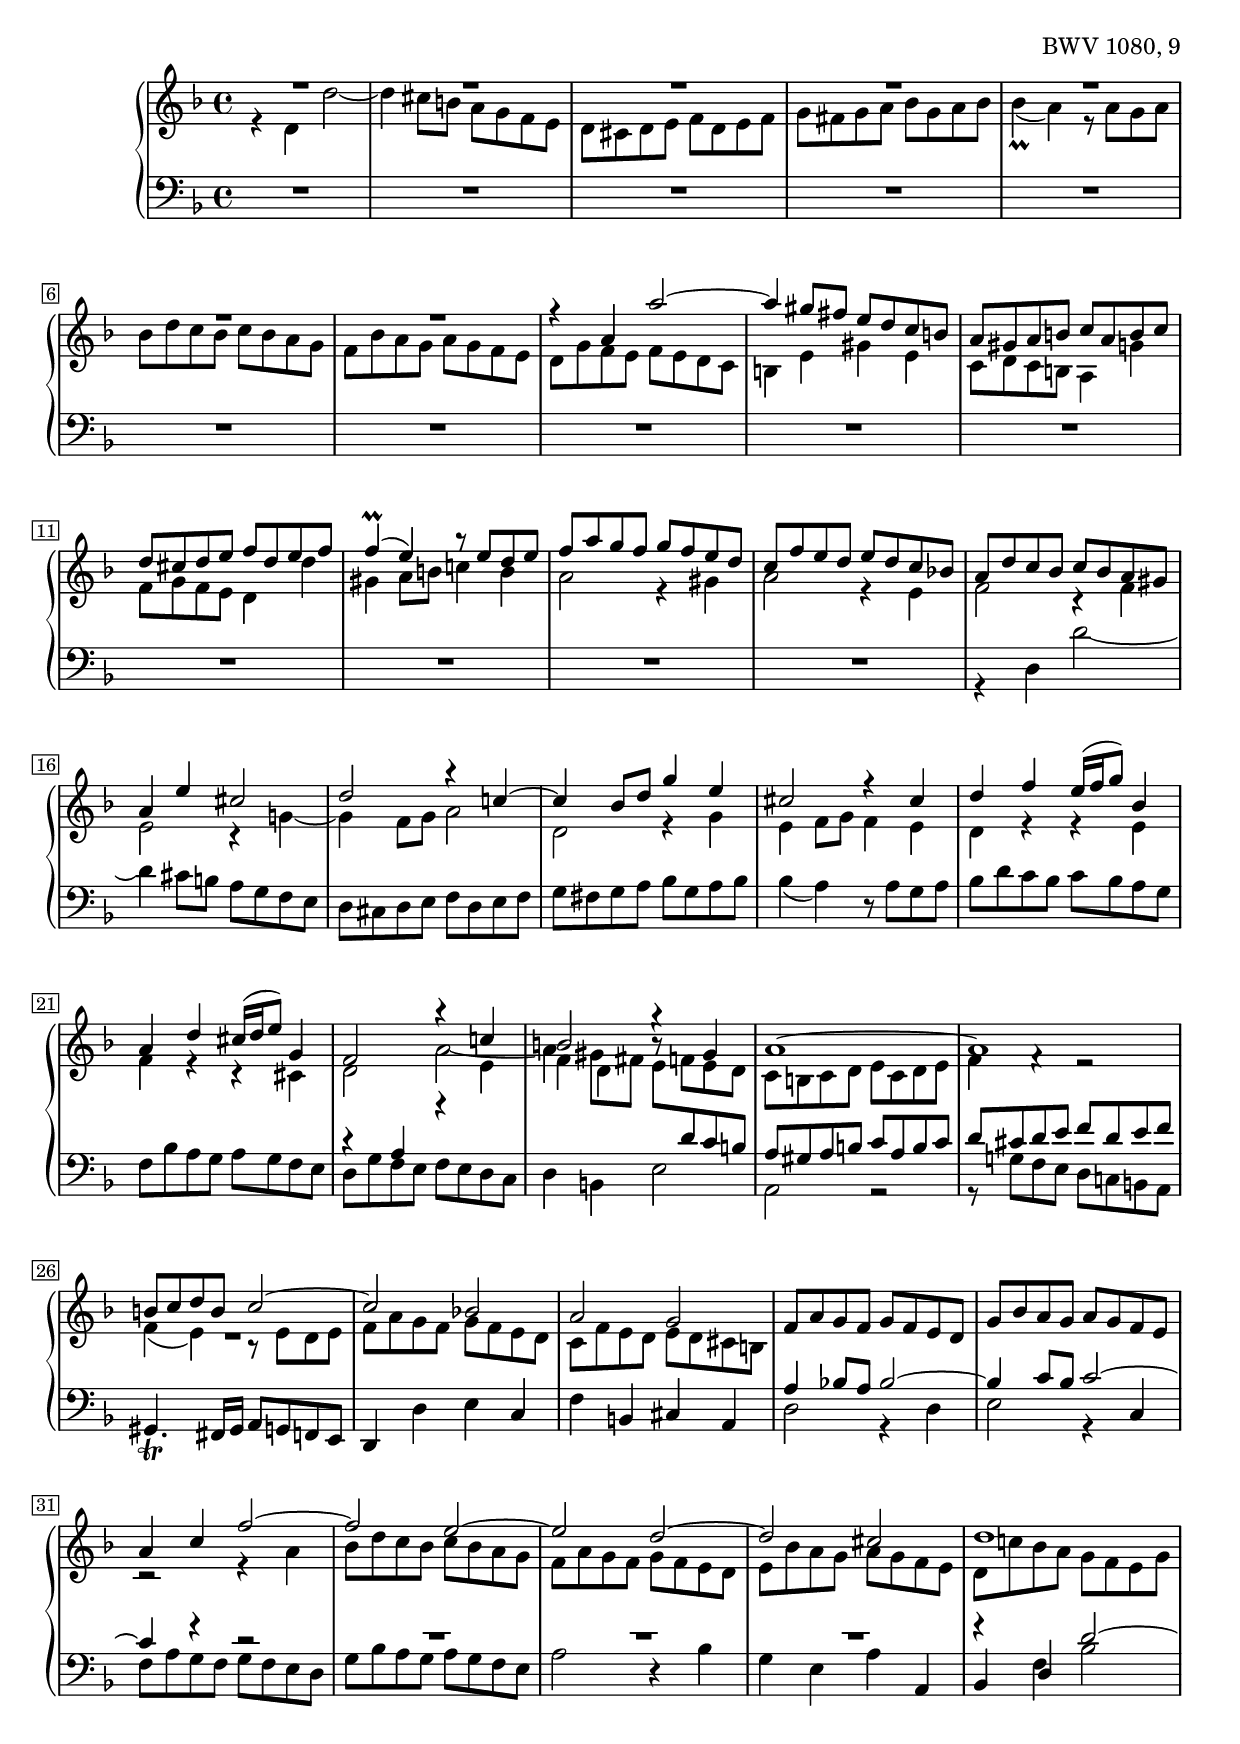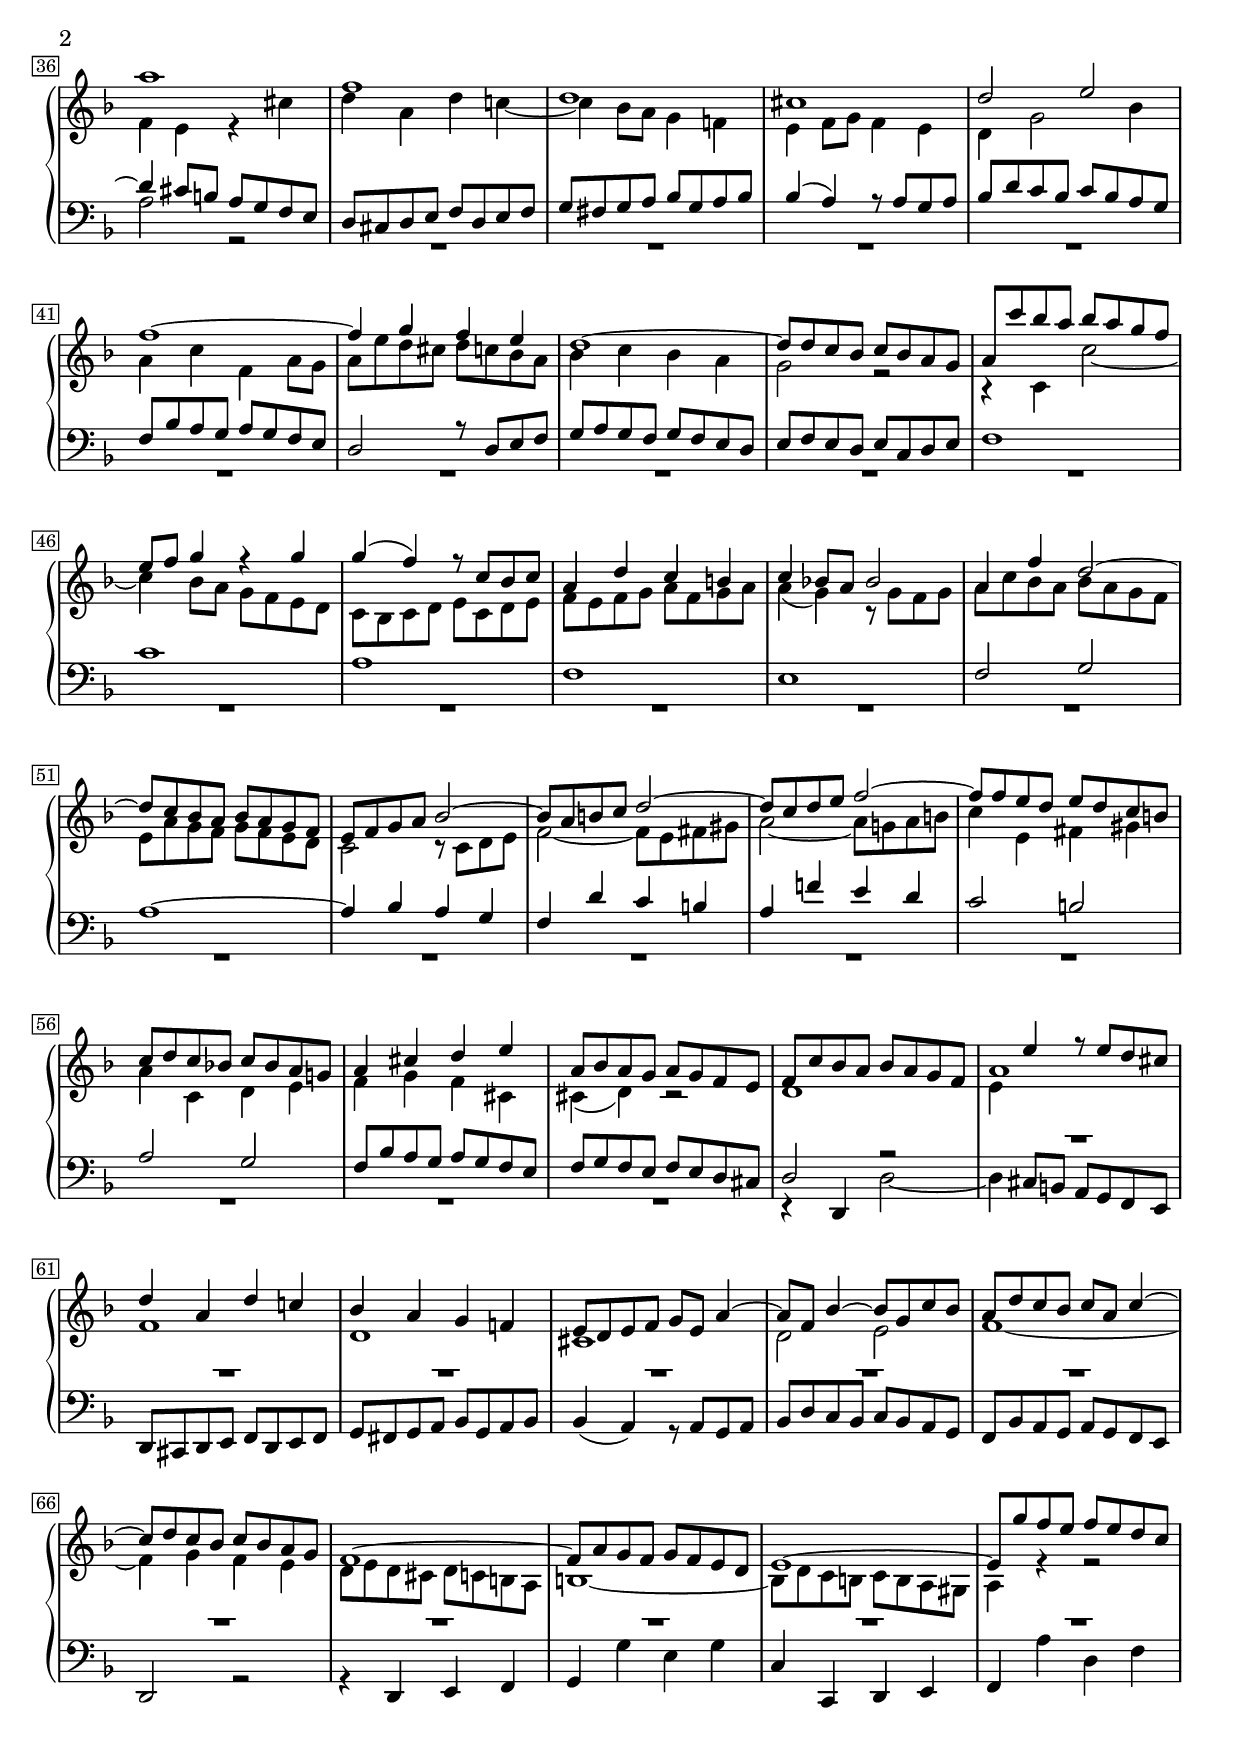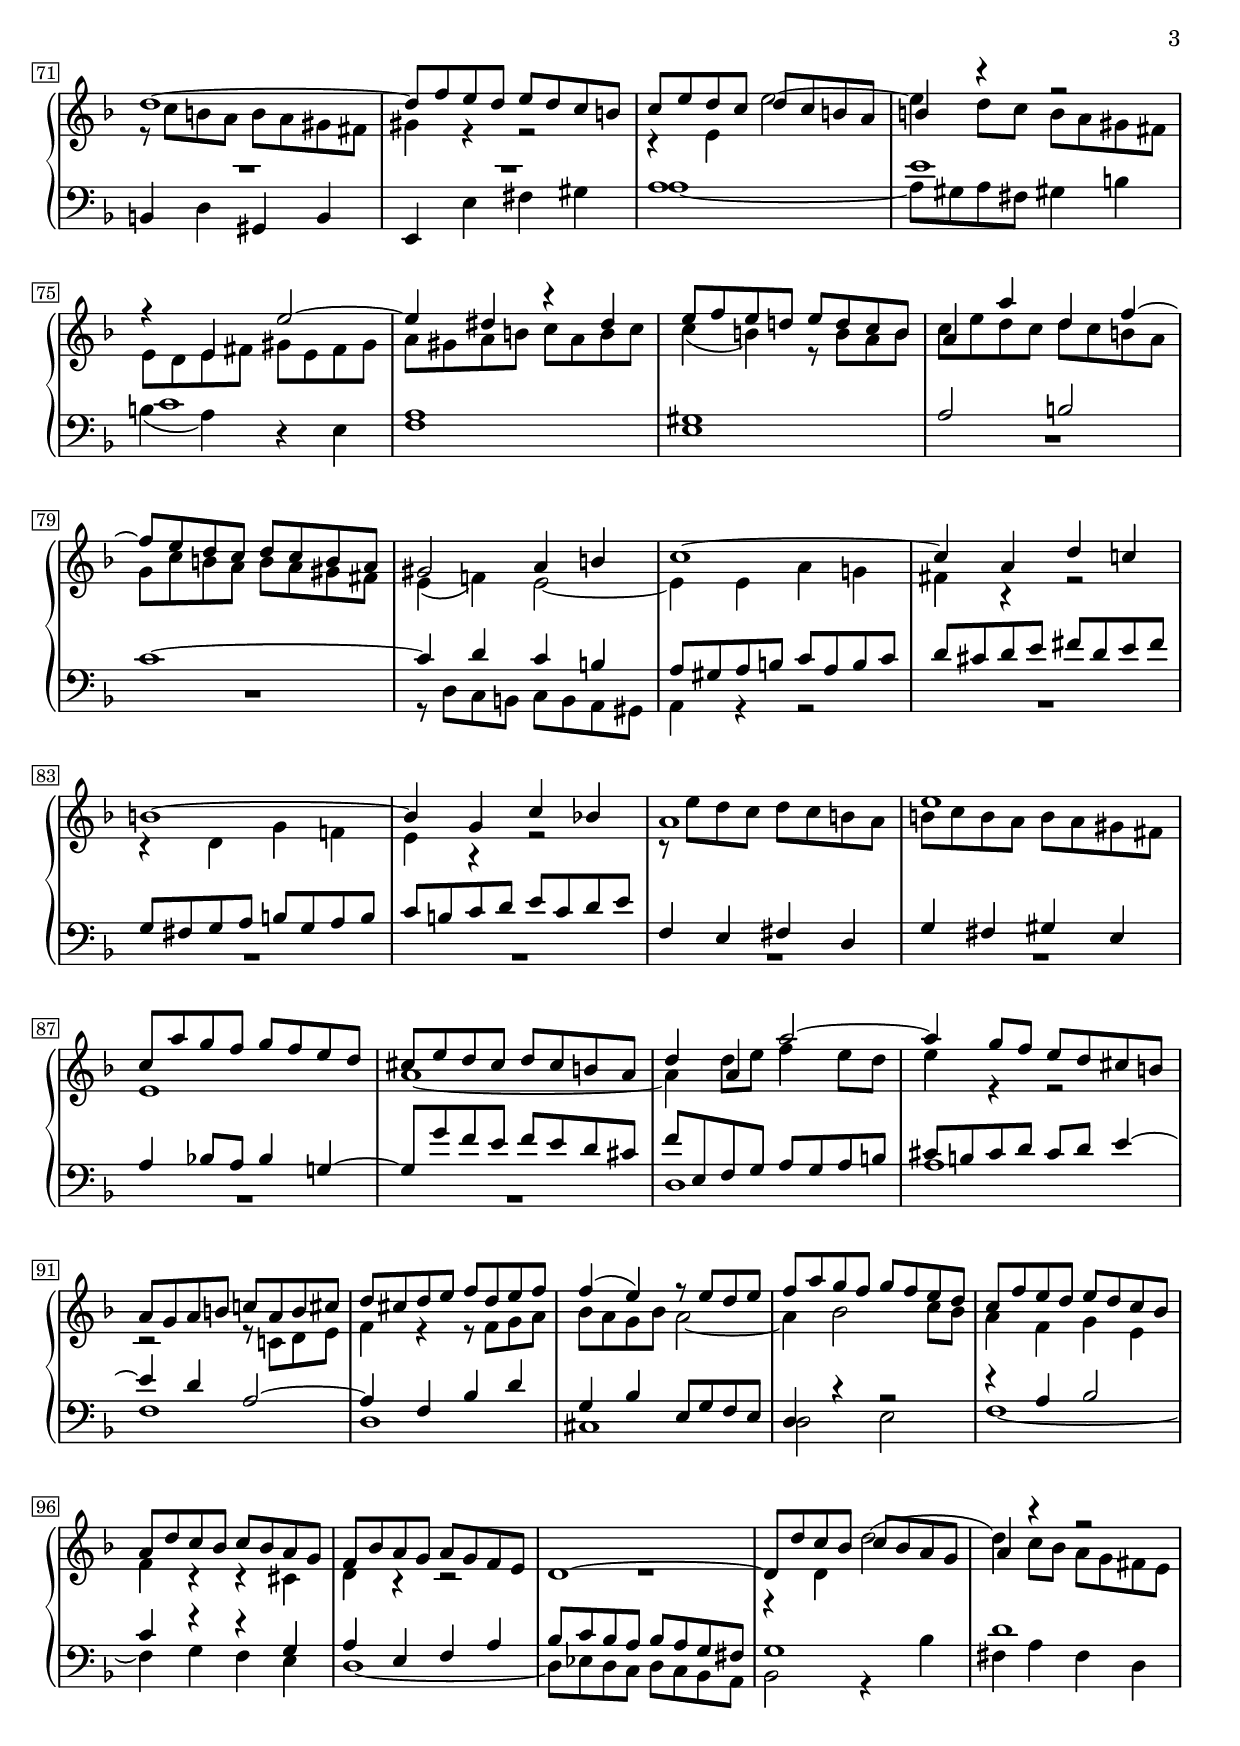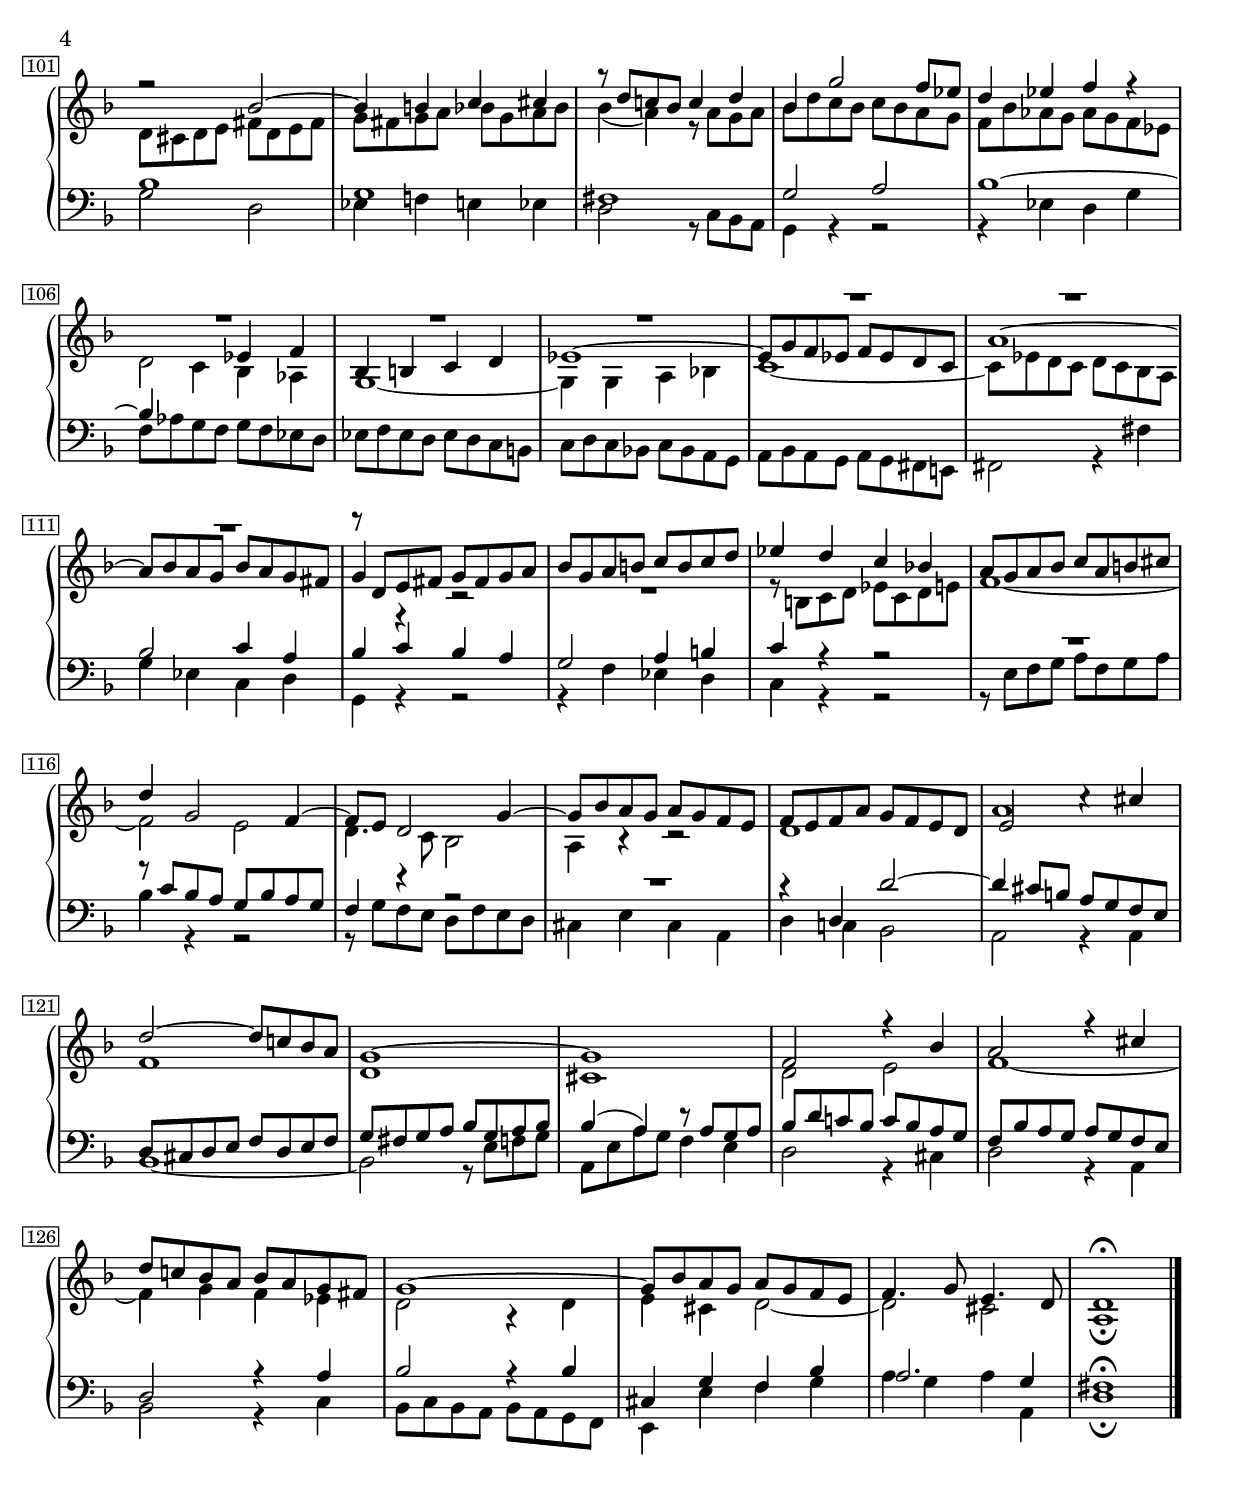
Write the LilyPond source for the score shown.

Global = {
  \key d \minor
  \time 4/4
  \include "../global.ly"
}

Sopran = \context Voice = "one" \relative c'' {
  \voiceOne
  | R1*7
  | r4 a a'2~
  | a4 gis8 fis e d c b
  %10
  | a gis a b c a b c
  | d cis d e f d e f
  | f4\prall( e) r8 e d e
  | f a g f g f e d
  | c f e d e d c bes!
  %15
  | a d c bes c bes a gis
  | a4 e' cis2
  | d r4 c!~
  | c bes8 d g4 e
  | cis2 r4 cis
  %20
  | d f e16( f g8) bes,4
  | a d cis16( d e8) g,4
  | f2 r4 c'
  | b2 g'4\rest gis,
  | a1~
  %25
  | a
  | b8 c d b c2~
  | c bes!
  | a g
  | f8 a g f g f e d
  %30
  | g bes a g a g f e
  | a4 c f2~
  | f e~
  | e d~
  | d cis
  %35
  | d1
  | a'
  | f
  | d
  | cis
  %40
  | d2 e
  | f1~
  | f4 g f e
  | d1~
  | d8 d c bes c bes a g
  %45
  | a c' bes a bes a g f
  | e f g4 r g
  | g( f) r8 c bes c
  | a4 d c b
  | c bes!8 a bes2
  %50
  | a4 f' d2~
  | d8 c bes a bes a g f
  | e f g a bes2~
  | bes8 a b c d2~
  | d8 c d e f2~
  %55
  | f8 f e d e d c b
  | c d c bes! c bes a g
  | a4 cis d e
  | a,8 bes a g a g f e
  | f c' bes a bes a g f
  %60
  | \once\stemDown e4 e' r8 e d cis
  | d4 a d c!
  | bes a g f
  | e8 d e f g e a4~
  | a8 f bes4~ bes8 g c bes
  %65
  | a d c bes c a c4~
  | c8 d c bes c bes a g
  | f1~
  | f8 a g f g f e d
  | e1~
  %70
  | e8 g' f e f e d c
  | d1~
  | d8 f e d e d c b
  | c e d c d c b a
  | b4 r r2
  %75
  | r4 e, e'2~
  | e4 dis r dis
  | e8 f e d! e d c b
  | a4 a' d, f~
  | f8 e d c d c b a
  %80
  | gis2 a4 b
  | c1~
  | c4 a d c
  | b1~
  | b4 g c bes
  %85
  | a1
  | e'
  | c8 a' g f g f e d
  | cis e d cis d cis b a
  | d4 a a'2~
  %90
  | a4 g8 f e d cis b
  | a g a b c a b cis
  | d cis d e f d e f
  | f4( e) r8 e d e
  | f a g f g f e d
  %95
  | c f e d e d c bes
  | a d c bes c bes a g
  | f bes a g a g f e
  | d1~
  | d8 d' c bes c bes a g
  %100
  | a4 r r2
  | r bes~
  | bes4 b c cis
  | r8 d c! bes c4 d
  | bes g'2 f8 ees
  %105
  | d4 ees f r
  | R1*3
  | \override MultiMeasureRest.staff-position = #6
    R1*3
  | r8 d, e fis g fis g a
  | bes g a b c b c d
  | ees4 d c bes!
  %115
  | a8 g a bes c a b cis
  | d4 g,2 f4~
  | f8 e d2 g4~
  | g8 bes a g a g f e
  | f e f a g f e d
  %120
  | \once\override NoteColumn.force-hshift = #0.2
    e2
    c'4\rest cis
  | d2~ d8 c! bes a
  | g1~
  | g
  | f2 r4 bes
  %125
  | a2 r4 cis
  | d8 c! bes a bes a g fis
  | g1~
  | g8 bes a g a g f e
  | f4. g8 e4. d8
  %130
  | d1\fermata
}

Alto = \context Voice = "two" \relative c' {
  \voiceTwo
  %1
  | r4 d d'2~
  | d4 cis8 b a g f e
  | d cis d e f d e f
  | g fis g a bes g a bes
  %5
  | bes4\prall( a) r8 a g a
  | bes d c bes c bes a g
  | f bes a g a g f e
  | d g f e f e d c
  | b4 e gis e
  %10
  | c8 d c b a4 g'
  | f8 g f e d4 d'
  | gis, a8 b c4 b
  | a2 r4 gis
  | a2 r4 e
  %15
  | f2 r4 f
  | e2 r4 g~
  | g f8 g a2
  | d, r4 g
  | e f8 g f4 e
  %20
  | d r r e
  | f r r cis
  | d2 r4 e
  | f d b'8\rest f e d
  | c b c d e c d e
  %25
  | f4 f4\rest e2\rest
  %--
  | R1 s1*4
  | r2 r4 a
  | bes8 d c bes c bes a g
  | f a g f g f e d
  | e bes' a g a g f e
  %35
  | d c' bes a g f e g
  | f4 e r cis'
  | d a d c!~
  | c bes8 a g4 f
  | e f8 g f4 e
  %40
  | d g2 bes4
  | a c f, a8 g
  | a e' d cis d c bes a
  | bes4 c bes a
  | g2 r
  %45
  | r4 c, c'2~
  | c4 bes8 a g f e d
  | c bes c d e c d e
  | f e f g a f g a
  | a4( g) r8 g f g
  %50
  | a c bes a bes a g f
  | e a g f g f e d
  | c2 r8 c d e
  | f2~ f8 e fis gis
  | a2~ a8 g! a b
  %55
  | c4 e, fis gis
  | a c, d e
  | f g f cis
  | cis( d) r2
  | d1
  %60
  | a'
  | f
  | d
  | cis
  | d2 e
  %65
  | f1~
  | f4 g f e
  | d8 e d cis d c b a
  | b1~
  | b8 d c b c b a gis
  %70
  | a4 r r2
  | r8 c' b a b a gis fis
  | gis4 r r2
  | r4 e
    \shape #'((0 . 0) (0 . 0) (0 . -0.4) (0 . -0.2)) Tie
    e'2^~
  | e4 d8 c b a gis fis
  %75
  | e d e fis gis e fis gis
  | a gis a b c a b c
  | c4( b) r8 b a b
  | c e d c d c b a
  | g c b a b a gis fis
  %80
  | e4( f!) e2~
  | e4 e a g
  | fis r r2
  | r4 d g f
  | e r r2
  %85
  | r8 e' d c d c b a
  | b c b a b a gis fis
  | e1
  | a~
  | a4 d8 e f4 e8 d
  %90
  | e4 r r2
  | r r8 c, d e
  | f4 r r8 f g a
  | bes a g bes a2~
  | a4 bes2 c8 bes
  %95
  | a4 f g e
  | f r r cis
  | d r r2
  | R1
  | r4 d
    \shape #'((0 . 0) (0 . 1) (0 . 1) (-0.5 . 0)) Tie
    d'2^~
  %100
  | d4 c8 bes a g fis e
  | d cis d e fis d e fis
  | g fis g a bes g a bes
  | bes4( a) r8 a g a
  | bes d c bes c bes a g
  %105
  | f bes aes g aes g f ees
  | d2 \stemUp ees4 f
  | bes, b c d
  | ees1^~
  | ees8[ g f ees] f[ ees d c]
  %110
  | a'1^~
  | a8 bes a g bes a g fis
  | g4 r r2
  | R1
  | r8 \stemDown b, c d ees c d e
  %115
  | f1~
  | f2 e
  | d4. c8 bes2
  | a4 r r2
  | d1
  %120
  | a'
  | f
  | d
  | cis
  | d2 e
  %125
  | f1~
  | f4 g f ees
  | d2 r4 d
  | e cis d2~
  | d cis
  %130
  | a1\fermata
}

Tenor = \context Voice = "three" \relative c' {
  \voiceThree
  | \override MultiMeasureRest.staff-position = #0
    R1*14
  %15
  | s1*7
  | r4 a
    \change Staff = "upper"
    \stemDown\tieDown
    \shape #'((0.5 . 1.1) (0 . 1.2) (0 . 1.2) (-0.5 . 0.5)) Tie
    a'2~
  | a4 gis8 fis e
    \change Staff = "lower"
    \stemUp\tieUp
    d c b
  | a gis a b c a b c
  %25
  | d cis d e f d e f
  | \change Staff = "upper"
    \stemDown\tieDown
    f4_( e) b8\rest e d e
  | f a g f g f e d
  | c f e d e d cis b
  | \change Staff = "lower"
    \stemUp\tieUp
    a4 bes!8 a bes2~
  %30
  | bes4 c8 bes c2~
  | c4 r r2
  %--
  | \override MultiMeasureRest.staff-position = #6
    R1*3
  %35
  | r4 d, d'2~
  | d4 cis8 b a g f e
  | d cis d e f d e f
  | g fis g a bes g a bes
  | bes4( a) r8 a g a
  %40
  | bes d c bes c bes a g
  | f bes a g a g f e
  | d2 r8 d e f
  | g a g f g f e d
  | e f e d e c d e
  %45
  | f1
  | c'
  | a
  | f
  | e
  %50
  | f2 g
  | a1~
  | a4 bes a g
  | f d' c b
  | a f' e d
  %55
  | c2 b
  | a g
  | f8 bes a g a g f e
  | f g f e f e d cis
  | d2 r
  %--
  | R1*13
  | a'1
  | e'
  %75
  | \once\override NoteColumn.force-hshift = #1.2 c
  | a
  | gis
  | a2 b
  | c1~
  %80
  | c4 d c b
  | a8 gis a b c a b c
  | d cis d e fis d e fis
  | g, fis g a b g a b
  | c b c d e c d e
  %85
  | f,4 e fis d
  | g fis gis e
  | a bes!8 a bes4 g~
  | g8 g' f e f e d cis
  | f e, f g a g a b
  %90
  | cis b cis d cis d e4~
  | e d a2~
  | a4 f bes d
  | g, bes e,8 g f e
  | d4 r r2
  %95
  | r4 a' bes2
  | c4 r r g
  | a e f a
  | bes8 c bes a bes a g fis
  | g1
  %100
  | d'
  | bes
  | g
  | fis
  | g2 a
  %105
  | bes1~
  | bes4
    \change Staff = "upper"
    \stemDown\tieDown
    c bes aes
  | g1~
  | g4 g a bes
  | c1~
  %110
  | c8 ees d c d c bes a
  | \change Staff = "lower"
    \stemUp\tieUp
    bes2 c4 a
  | bes c bes a
  | g2 a4 b
  | c r r2
  %115
  | R1
  | r8 c bes a g bes a g
  | f4 r r2
  | R1
  | r4 d d'2~
  %120
  | d4 cis8 b a g f e
  | d cis d e f d e f
  | g fis g a bes g a bes
  | bes4( a) r8 a g a
  | bes d c bes c bes a g
  %125
  | f bes a g a g f e
  | d2 r4 a'
  | bes2 r4 bes
  | cis, g' f bes
  | a2. g4
  %130
  | fis1\fermata
}

Bass = \context Voice = "four" \relative c {
  \voiceFour
  | s1*14
  %15
  | r4 d d'2~
  | d4 cis8 b a g f e
  | d cis d e f d e f
  | g fis g a bes g a bes
  | bes4( a) d,8\rest a' g a
  %20
  | bes d c bes c bes a g
  | f bes a g a g f e
  | d g f e f e d c
  | d4 b e2
  | a, r
  %25
  | r8 g' f e d c b a
  | \stemUp gis4.\trill fis16 gis a8 g f e
  | d4 \stemNeutral d' e c
  | f b, cis a
  | d2 r4 d
  %30
  | e2 r4 c
  | f8 a g f g f e d
  | g bes a g a g f e
  | a2 d,4\rest bes'
  | g e a a,
  %35
  | bes f' bes2
  | a r
  %--
  | R1*22
  | r4 d,, d'2~
  %60
  | d4 cis8 b a g f e
  | d cis d e f d e f
  | g fis g a bes g a bes
  | bes4( a) r8 a g a
  | bes d c bes c bes a g
  %65
  | f bes a g a g f e
  | d2 r
  | r4 d e f
  | g g' e g
  | c, c, d e
  %70
  | f a' d, f
  | b, d gis, b
  | e, e' fis gis
  | a1~
  | a8 gis a fis gis!4 b
  %75
  | \once\override NoteColumn.force-hshift = #-0.2
    b( a) d,\rest e
  | f1
  | e
  | \override MultiMeasureRest.staff-position = #-2
    R1*2
  %80
  | r8 \stemDown d c b c b a gis
  | a4 r r2
  | \override MultiMeasureRest.staff-position = #-4
    R1*7
  | d1
  %90
  | a'
  | f
  | d
  | cis
  | d2 e
  %95
  | f1~
  | f4 g f e
  | d1~
  | d8 ees d c d c bes a
  | bes2 r4 bes'
  %100
  | fis a fis d
  | g2 d
  | ees4 f e ees
  | d2 r8 c bes a
  | g4 r r2
  %105
  | r4 ees' d g
  | f8 aes g f g f ees d
  | ees f ees d ees d c b
  | c d c bes! c bes a g
  | a bes a g a g fis e
  %110
  | fis2 r4 fis'
  | g ees c d
  | g, r r2
  | r4 f' ees d
  | c r r2
  %115
  | r8 e f g a f g a
  | bes4 r r2
  | r8 g f e d f e d
  | cis4 e cis a
  | d c! bes2
  %120
  | a r4 a
  | bes1~
  | bes2 r8 e f g
  | a, e' a g f4 e
  | d2 r4 cis
  %125
  | d2 r4 a
  | bes2 r4 c
  | bes8 c bes a bes a g f
  | e4 e' f g
  | a g a a,
  %130
  | d1\fermata
  | \bar "|."
}

\score {
  \new PianoStaff
  <<
    \accidentalStyle Score.piano
    \context Staff = "upper" <<
      \set Staff.midiInstrument = #"acoustic grand"
      \Global
      \clef treble
      \Sopran
      \Alto
    >>
    \context Staff = "lower" <<
      \set Staff.midiInstrument = #"acoustic grand"
      \Global
      \clef bass
      \Tenor
      \Bass
    >>
  >>
  \header {
    %composer = "Johann Sebastian Bach"
    opus = "BWV 1080, 9"
    subtitle = "alla Duodecima"
    title = \markup {
      Contrapunctus IX
    }
  }
  \layout { }
  \midi { }
}
